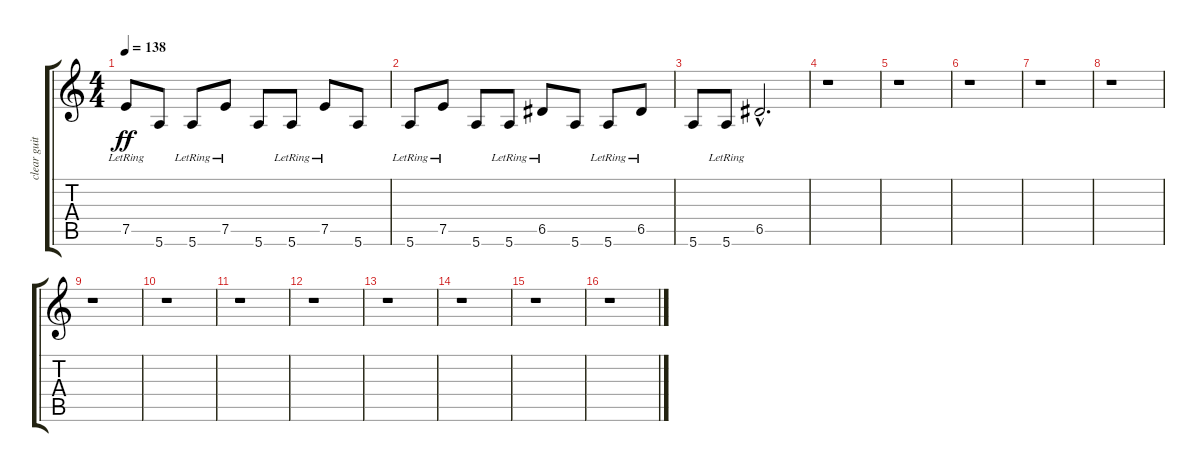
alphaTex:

\track ("clear guitar" "clear guit") {instrument acousticguitarsteel}
\staff {score tabs}
\tuning (E4 B3 G3 D3 A2 E2) {hide}
\ts (4 4)
\tempo 138
\clef g2
\ks c
7.5{lr}.8{dy ff} 5.6.8 5.6{lr}.8 7.5{lr}.8 5.6.8 5.6{lr}.8 7.5{lr}.8 5.6.8 |
5.6{lr}.8 7.5{lr}.8 5.6.8 5.6{lr}.8 6.5{lr}.8 5.6.8 5.6{lr}.8 6.5{lr}.8 |
5.6.8 5.6{lr}.8 6.5{hac}.2{d} |
r.1 |
r.1 |
r.1 |
r.1 |
r.1 |
r.1 |
r.1 |
r.1 |
r.1 |
r.1 |
r.1 |
r.1 |
r.1
